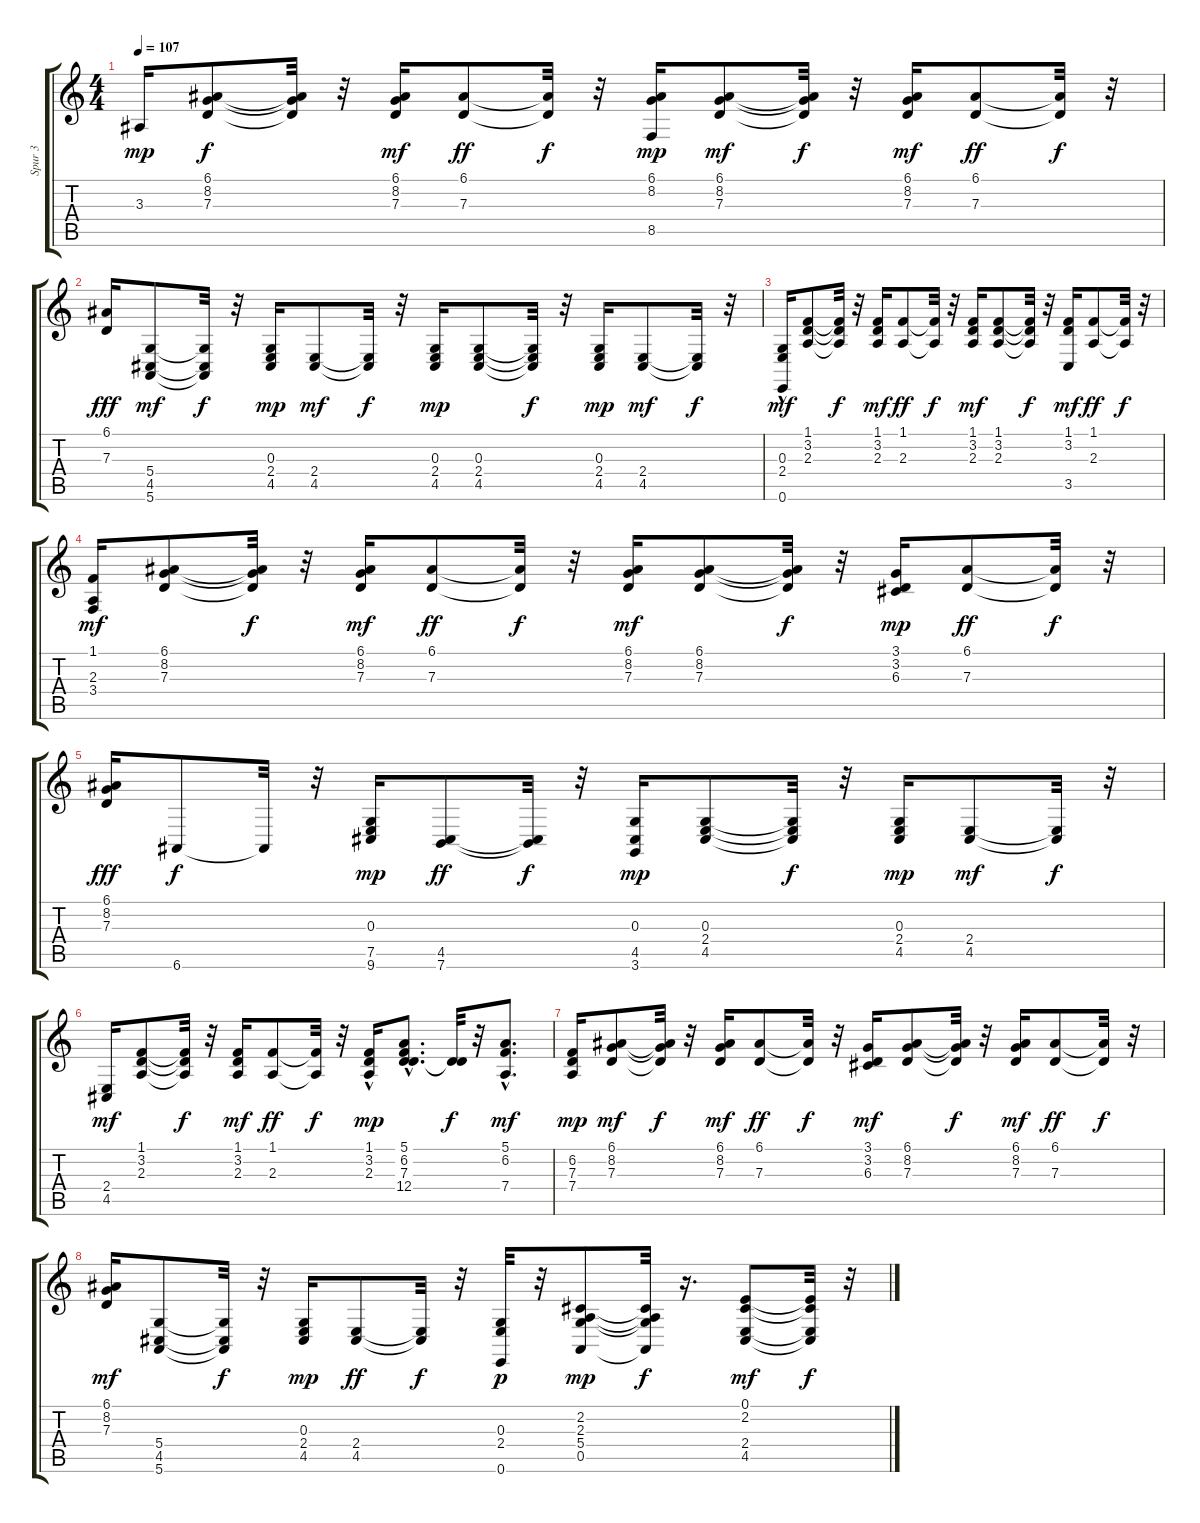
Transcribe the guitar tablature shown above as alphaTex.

\track ("Spur 3" "Spur 3") {instrument acousticgrandpiano}
\staff {score tabs}
\tuning (E4 B3 G3 D3 A2 E2) {hide}
\ts (4 4)
\tempo 107
\clef g2
\ks c
3.3.16{dy mp} (6.1 8.2 7.3).8{dy f} (6.1{t} 8.2{t} 7.3{t}).32 r.32 (6.1 8.2 7.3).16{dy mf} (6.1 7.3).8{dy ff} (6.1{t} 7.3{t}).32{dy f} r.32 (6.1 8.2 8.5).16{dy mp} (6.1 8.2 7.3).8{dy mf} (6.1{t} 8.2{t} 7.3{t}).32{dy f} r.32 (6.1 8.2 7.3).16{dy mf} (6.1 7.3).8{dy ff} (6.1{t} 7.3{t}).32{dy f} r.32 |
(6.1 7.3).16{dy fff} (5.4 4.5 5.6).8{dy mf} (5.4{t} 4.5{t} 5.6{t}).32{dy f} r.32 (0.3 2.4 4.5).16{dy mp} (2.4 4.5).8{dy mf} (2.4{t} 4.5{t}).32{dy f} r.32 (0.3 2.4 4.5).16{dy mp} (0.3 2.4 4.5).8 (0.3{t} 2.4{t} 4.5{t}).32{dy f} r.32 (0.3 2.4 4.5).16{dy mp} (2.4 4.5).8{dy mf} (2.4{t} 4.5{t}).32{dy f} r.32 |
(0.3 2.4{hac} 0.6).16{dy mf} (1.1 3.2 2.3).8 (1.1{t} 3.2{t} 2.3{t}).32{dy f} r.32 (1.1 3.2 2.3).16{dy mf} (1.1 2.3).8{dy ff} (1.1{t} 2.3{t}).32{dy f} r.32 (1.1 3.2 2.3).16{dy mf} (1.1 3.2 2.3).8 (1.1{t} 3.2{t} 2.3{t}).32{dy f} r.32 (1.1 3.2 3.5).16{dy mf} (1.1 2.3).8{dy ff} (1.1{t} 2.3{t}).32{dy f} r.32 |
(1.1 2.3 3.4).16{dy mf} (6.1 8.2 7.3).8 (6.1{t} 8.2{t} 7.3{t}).32{dy f} r.32 (6.1 8.2 7.3).16{dy mf} (6.1 7.3).8{dy ff} (6.1{t} 7.3{t}).32{dy f} r.32 (6.1 8.2 7.3).16{dy mf} (6.1 8.2 7.3).8 (6.1{t} 8.2{t} 7.3{t}).32{dy f} r.32 (3.1 3.2 6.3).16{dy mp} (6.1 7.3).8{dy ff} (6.1{t} 7.3{t}).32{dy f} r.32 |
(6.1 8.2 7.3).16{dy fff} 6.6.8{dy f} 6.6{t}.32 r.32 (0.3 7.5 9.6).16{dy mp} (4.5 7.6).8{dy ff} (4.5{t} 7.6{t}).32{dy f} r.32 (0.3 4.5 3.6).16{dy mp} (0.3 2.4 4.5).8 (0.3{t} 2.4{t} 4.5{t}).32{dy f} r.32 (0.3 2.4 4.5).16{dy mp} (2.4 4.5).8{dy mf} (2.4{t} 4.5{t}).32{dy f} r.32 |
(2.4 4.5).16{dy mf} (1.1 3.2 2.3).8 (1.1{t} 3.2{t} 2.3{t}).32{dy f} r.32 (1.1 3.2 2.3).16{dy mf} (1.1 2.3).8{dy ff} (1.1{t} 2.3{t}).32{dy f} r.32 (1.1 3.2{hac} 2.3).16{dy mp} (5.1 6.2{hac} 7.3{hac} 12.4{hac}).8{d} (7.3{t} 12.4{t}).32{dy f} r.32 (5.1{hac} 6.2 7.4).8{d dy mf} |
(6.2 7.3 7.4).16{dy mp} (6.1 8.2 7.3).8{dy mf} (6.1{t} 8.2{t} 7.3{t}).32{dy f} r.32 (6.1 8.2 7.3).16{dy mf} (6.1 7.3).8{dy ff} (6.1{t} 7.3{t}).32{dy f} r.32 (3.1 3.2 6.3).16{dy mf} (6.1 8.2 7.3).8 (6.1{t} 8.2{t} 7.3{t}).32{dy f} r.32 (6.1 8.2 7.3).16{dy mf} (6.1 7.3).8{dy ff} (6.1{t} 7.3{t}).32{dy f} r.32 |
(6.1 8.2 7.3).16{dy mf} (5.4 4.5 5.6).8 (5.4{t} 4.5{t} 5.6{t}).32{dy f} r.32 (0.3 2.4 4.5).16{dy mp} (2.4 4.5).8{dy ff} (2.4{t} 4.5{t}).32{dy f} r.32 (0.3 2.4 0.6).32{dy p} r.32 (2.2 2.3 5.4 0.5).8{dy mp} (2.2{t} 2.3{t} 5.4{t} 0.5{t}).32{dy f} r.16{d} (0.1 2.2 2.4 4.5).8{dy mf} (0.1{t} 2.2{t} 2.4{t} 4.5{t}).32{dy f} r.32
